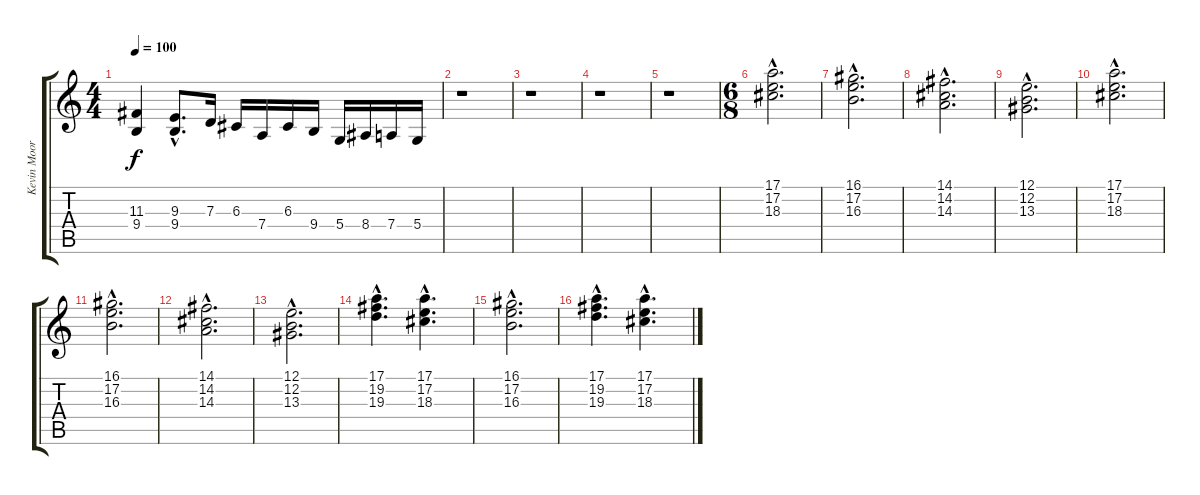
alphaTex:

\track ("Kevin Moore - Keyboards" "Kevin Moor") {instrument lead8bassandlead}
\staff {score tabs}
\tuning (E4 B3 G3 D3 A2 E2) {hide}
\ts (4 4)
\tempo 100
\clef g2
\ks c
(11.3 9.4).4{dy f} (9.3{hac} 9.4{hac}).8{d} 7.3.16 6.3.16 7.4.16 6.3.16 9.4.16 5.4.16 8.4.16 7.4.16 5.4.16 |
r.1 |
r.1 |
r.1 |
r.1 |
\ts (6 8)
(17.1{hac} 17.2{hac} 18.3{hac}).2{d} |
(16.1{hac} 17.2{hac} 16.3{hac}).2{d} |
(14.1{hac} 14.2{hac} 14.3{hac}).2{d} |
(12.1{hac} 12.2{hac} 13.3{hac}).2{d} |
(17.1{hac} 17.2{hac} 18.3{hac}).2{d} |
(16.1{hac} 17.2{hac} 16.3{hac}).2{d} |
(14.1{hac} 14.2{hac} 14.3{hac}).2{d} |
(12.1{hac} 12.2{hac} 13.3{hac}).2{d} |
(17.1{hac} 19.2{hac} 19.3{hac}).4{d} (17.1{hac} 17.2{hac} 18.3{hac}).4{d} |
(16.1{hac} 17.2{hac} 16.3{hac}).2{d} |
(17.1{hac} 19.2{hac} 19.3{hac}).4{d} (17.1{hac} 17.2{hac} 18.3{hac}).4{d}
